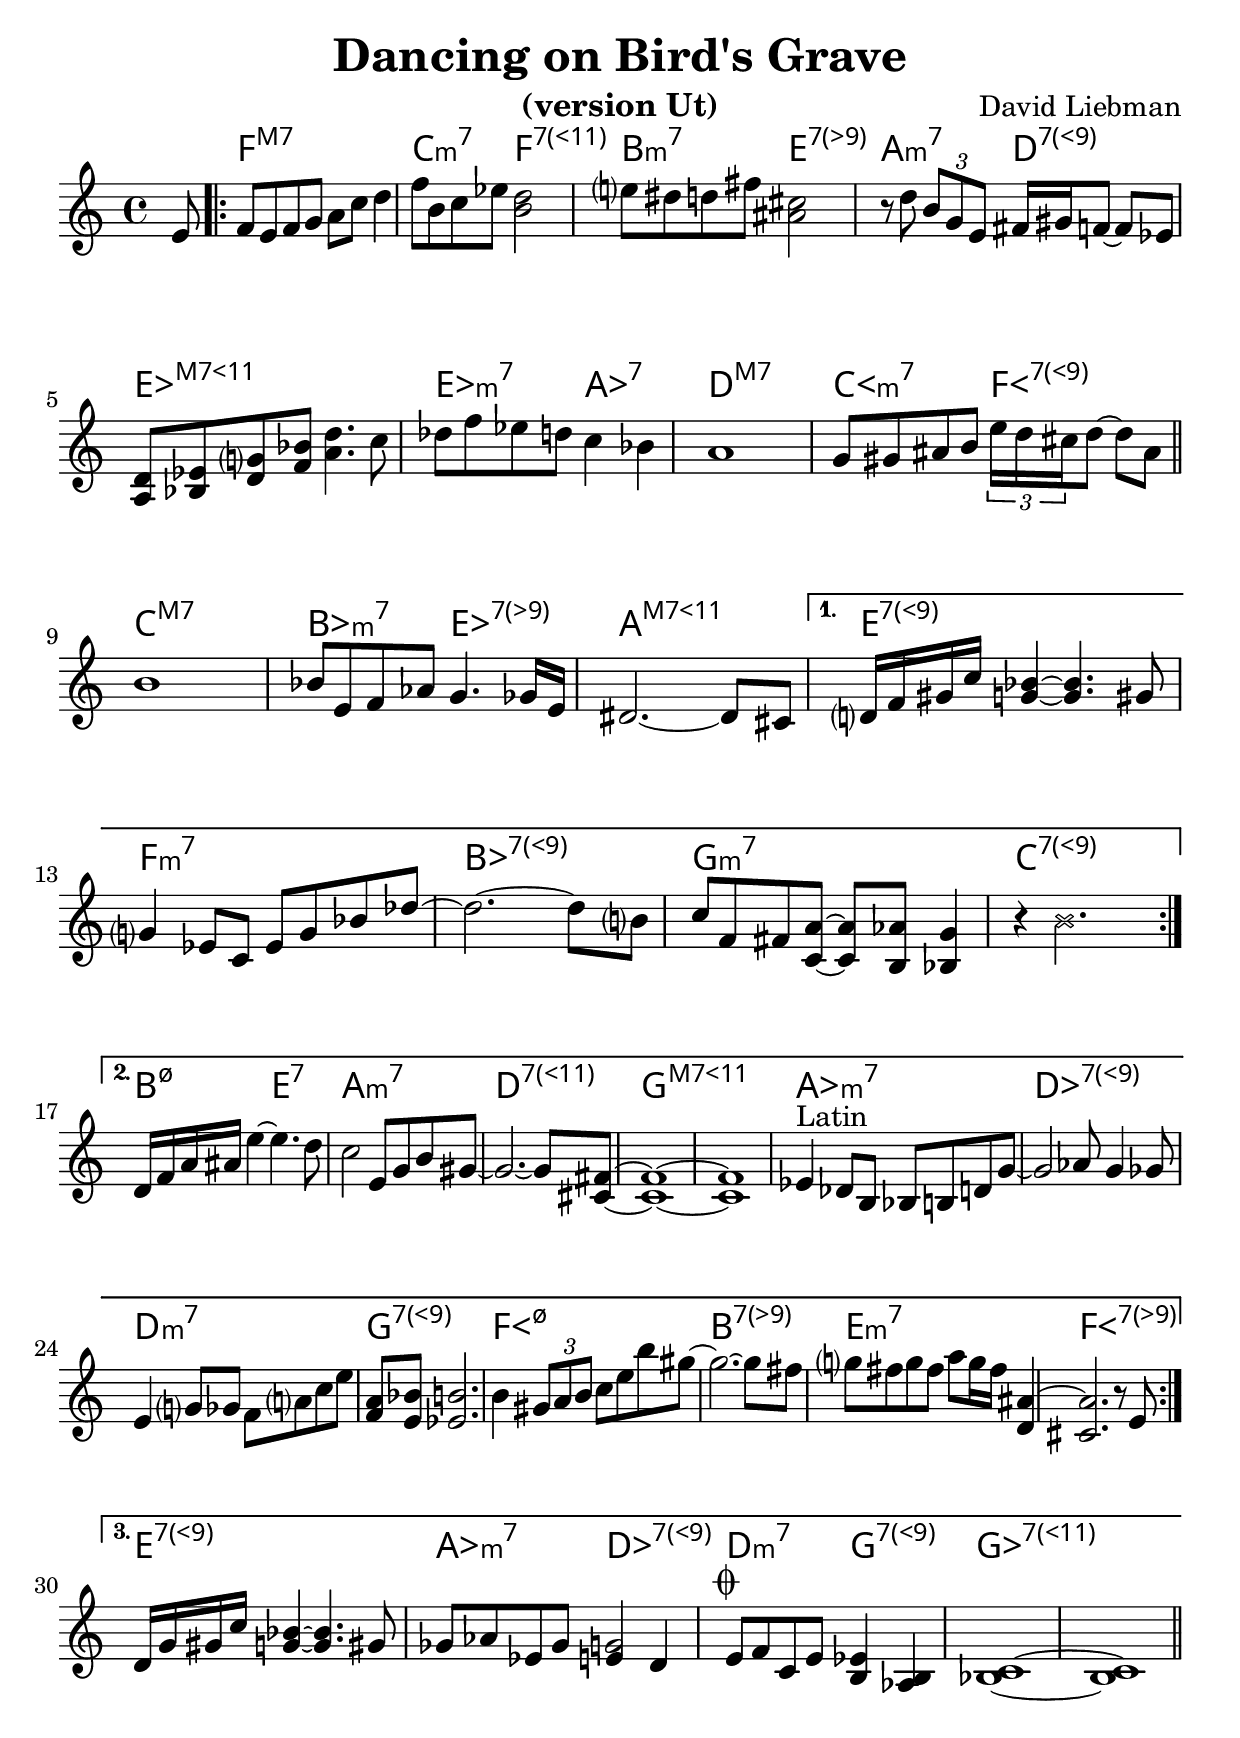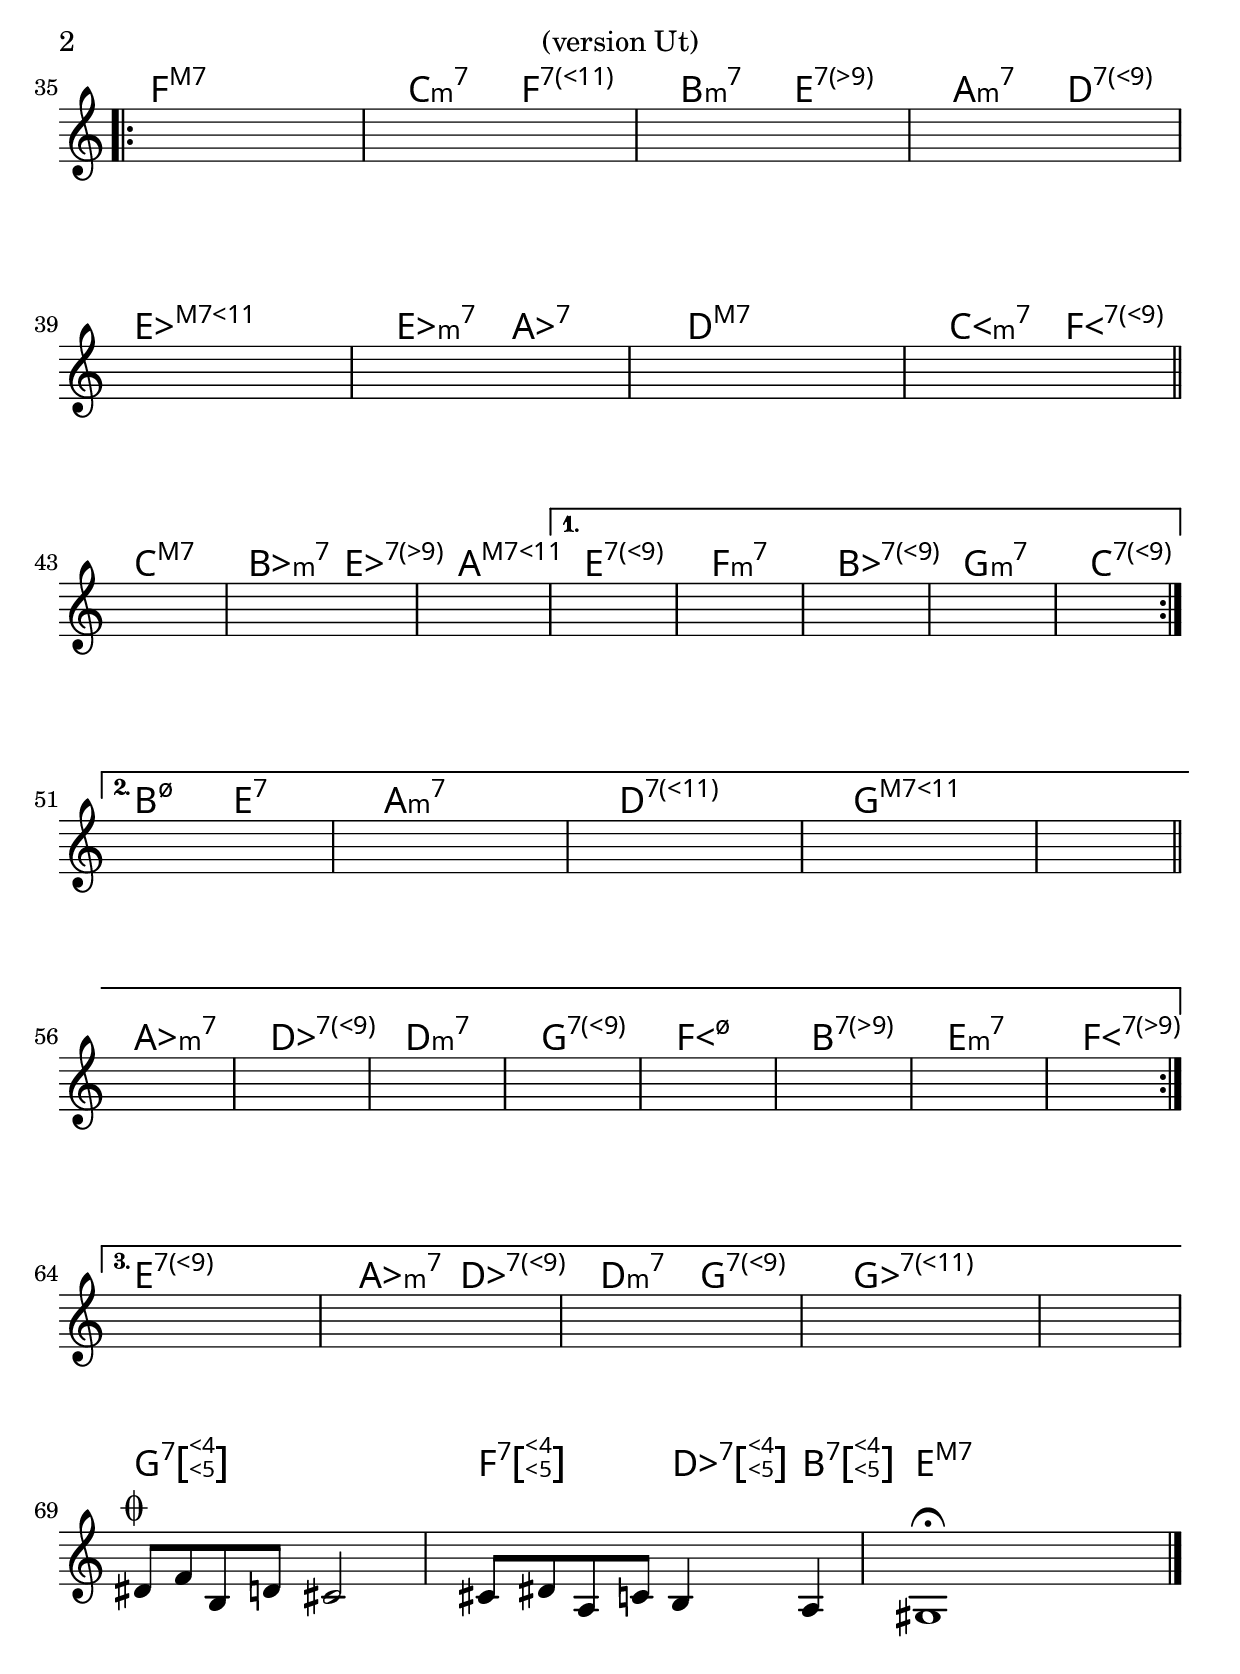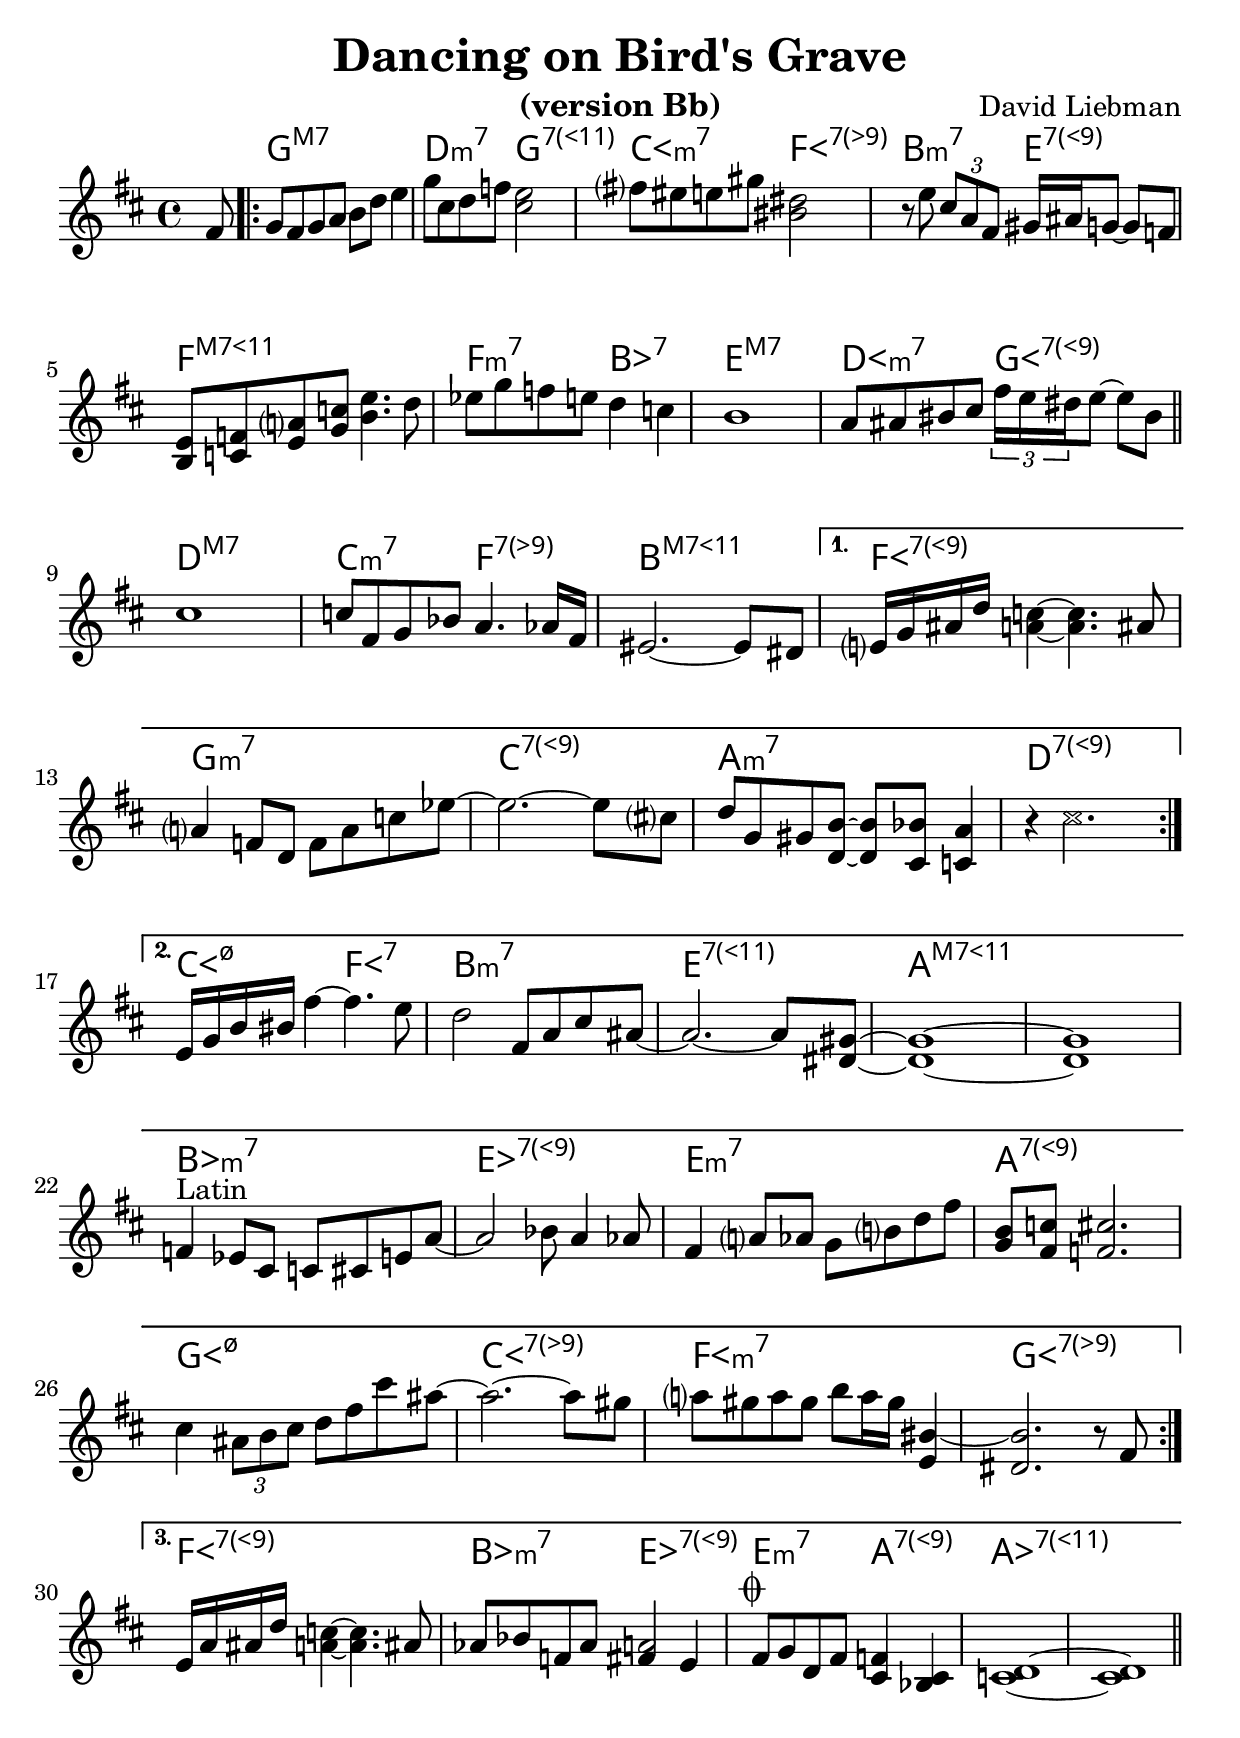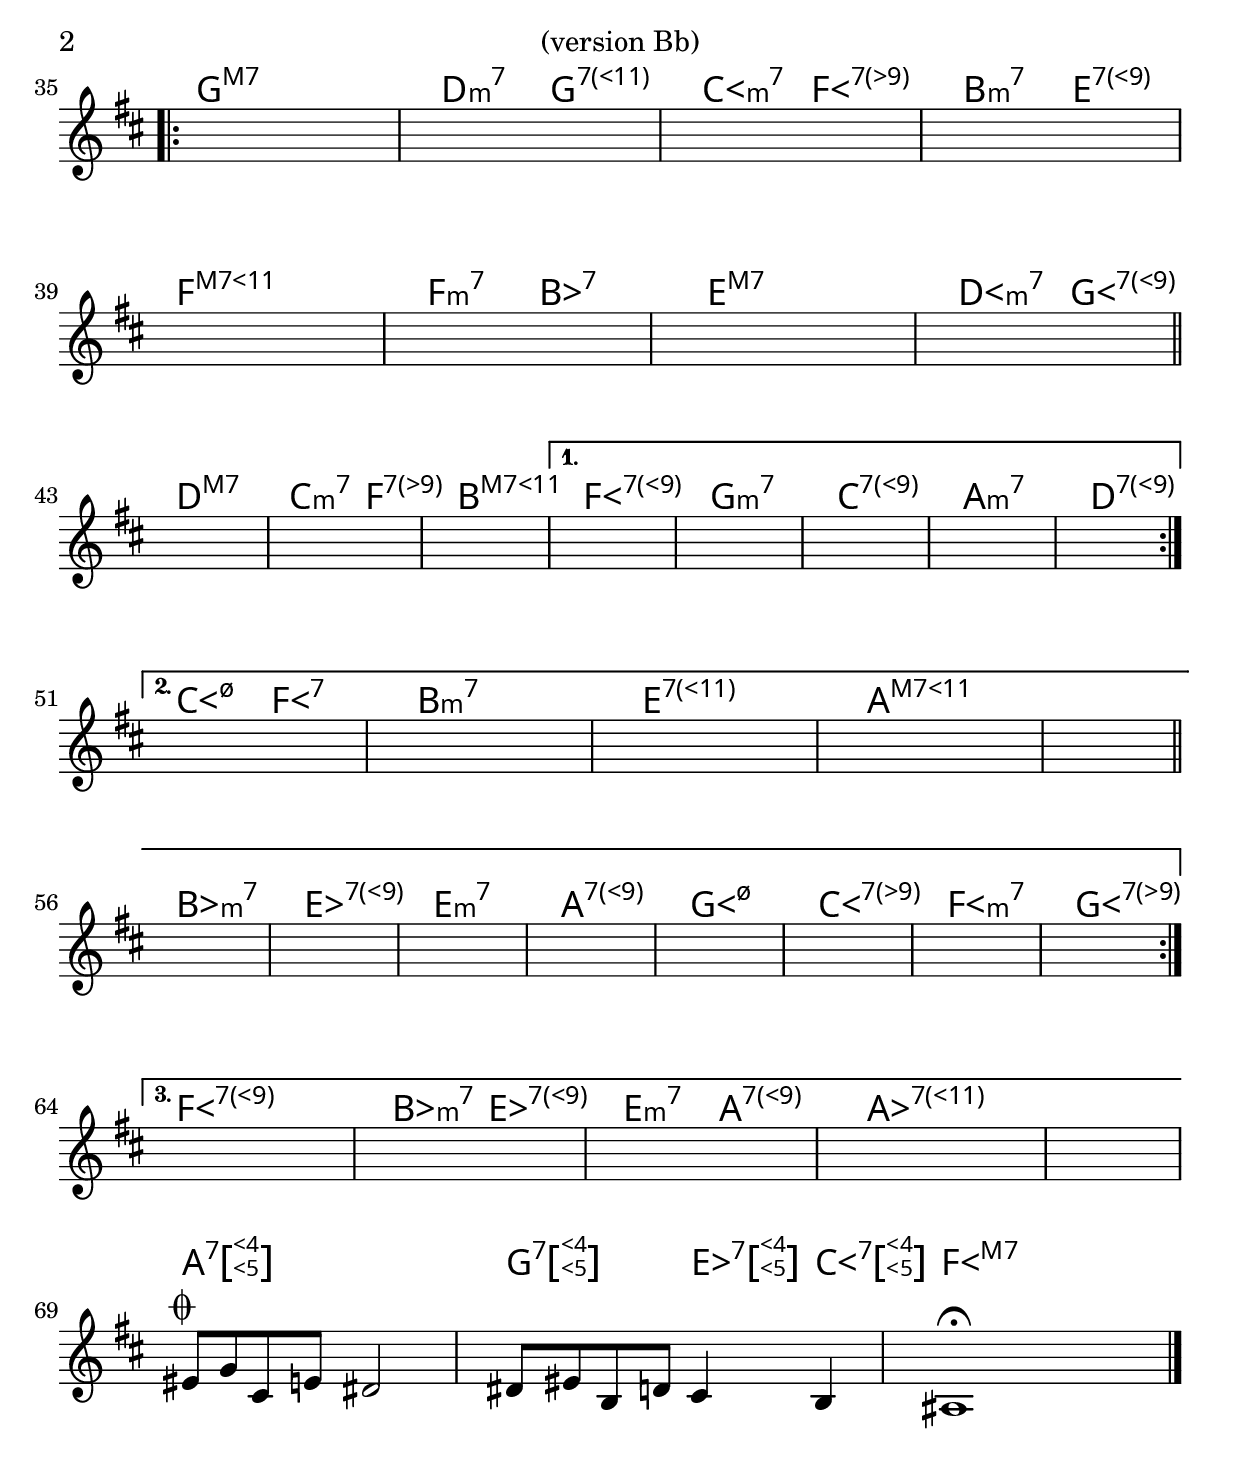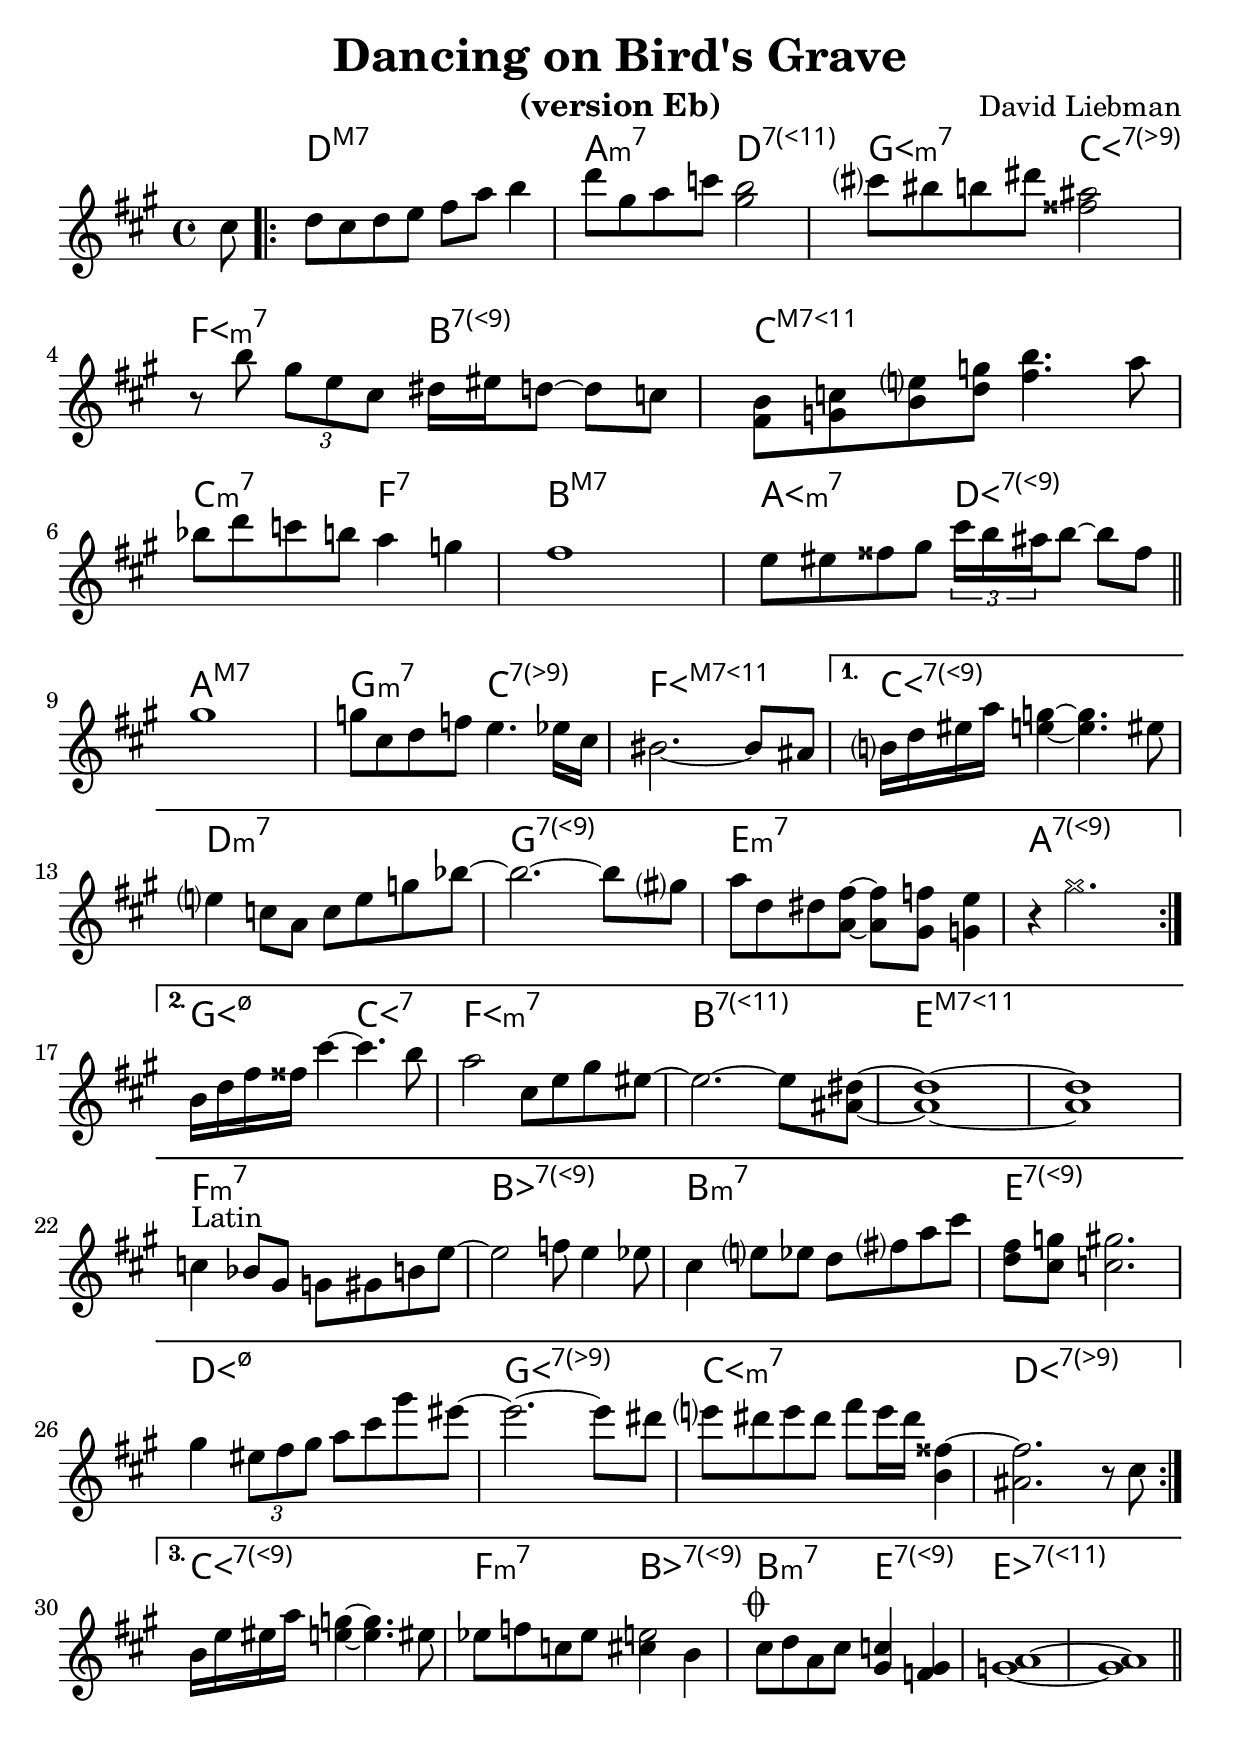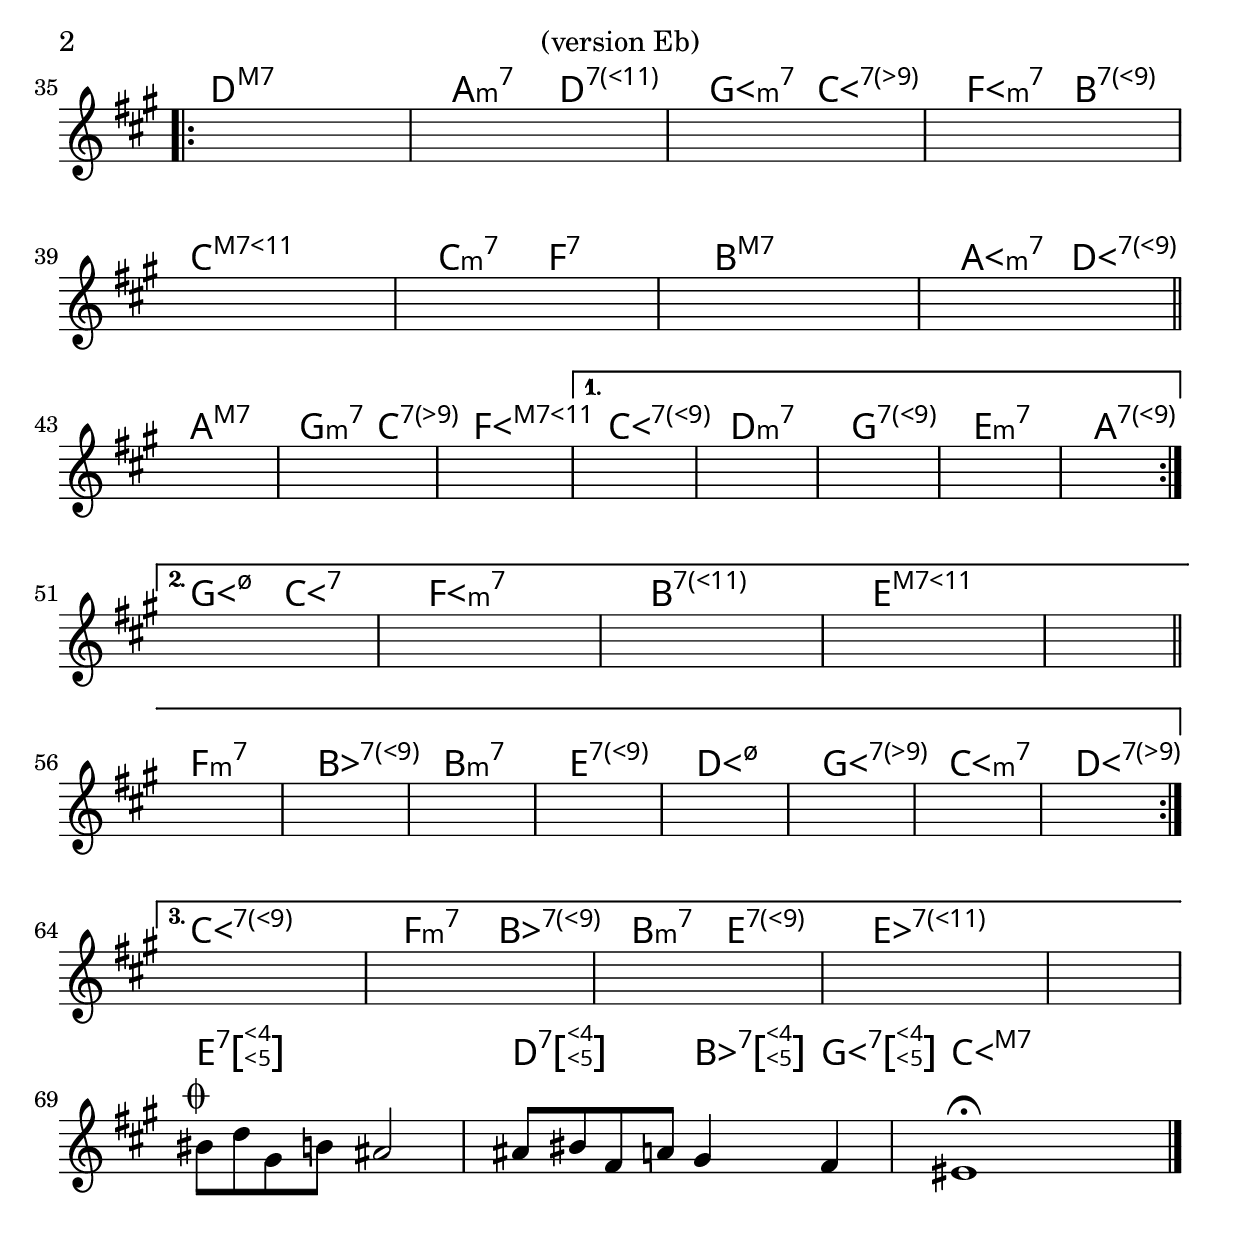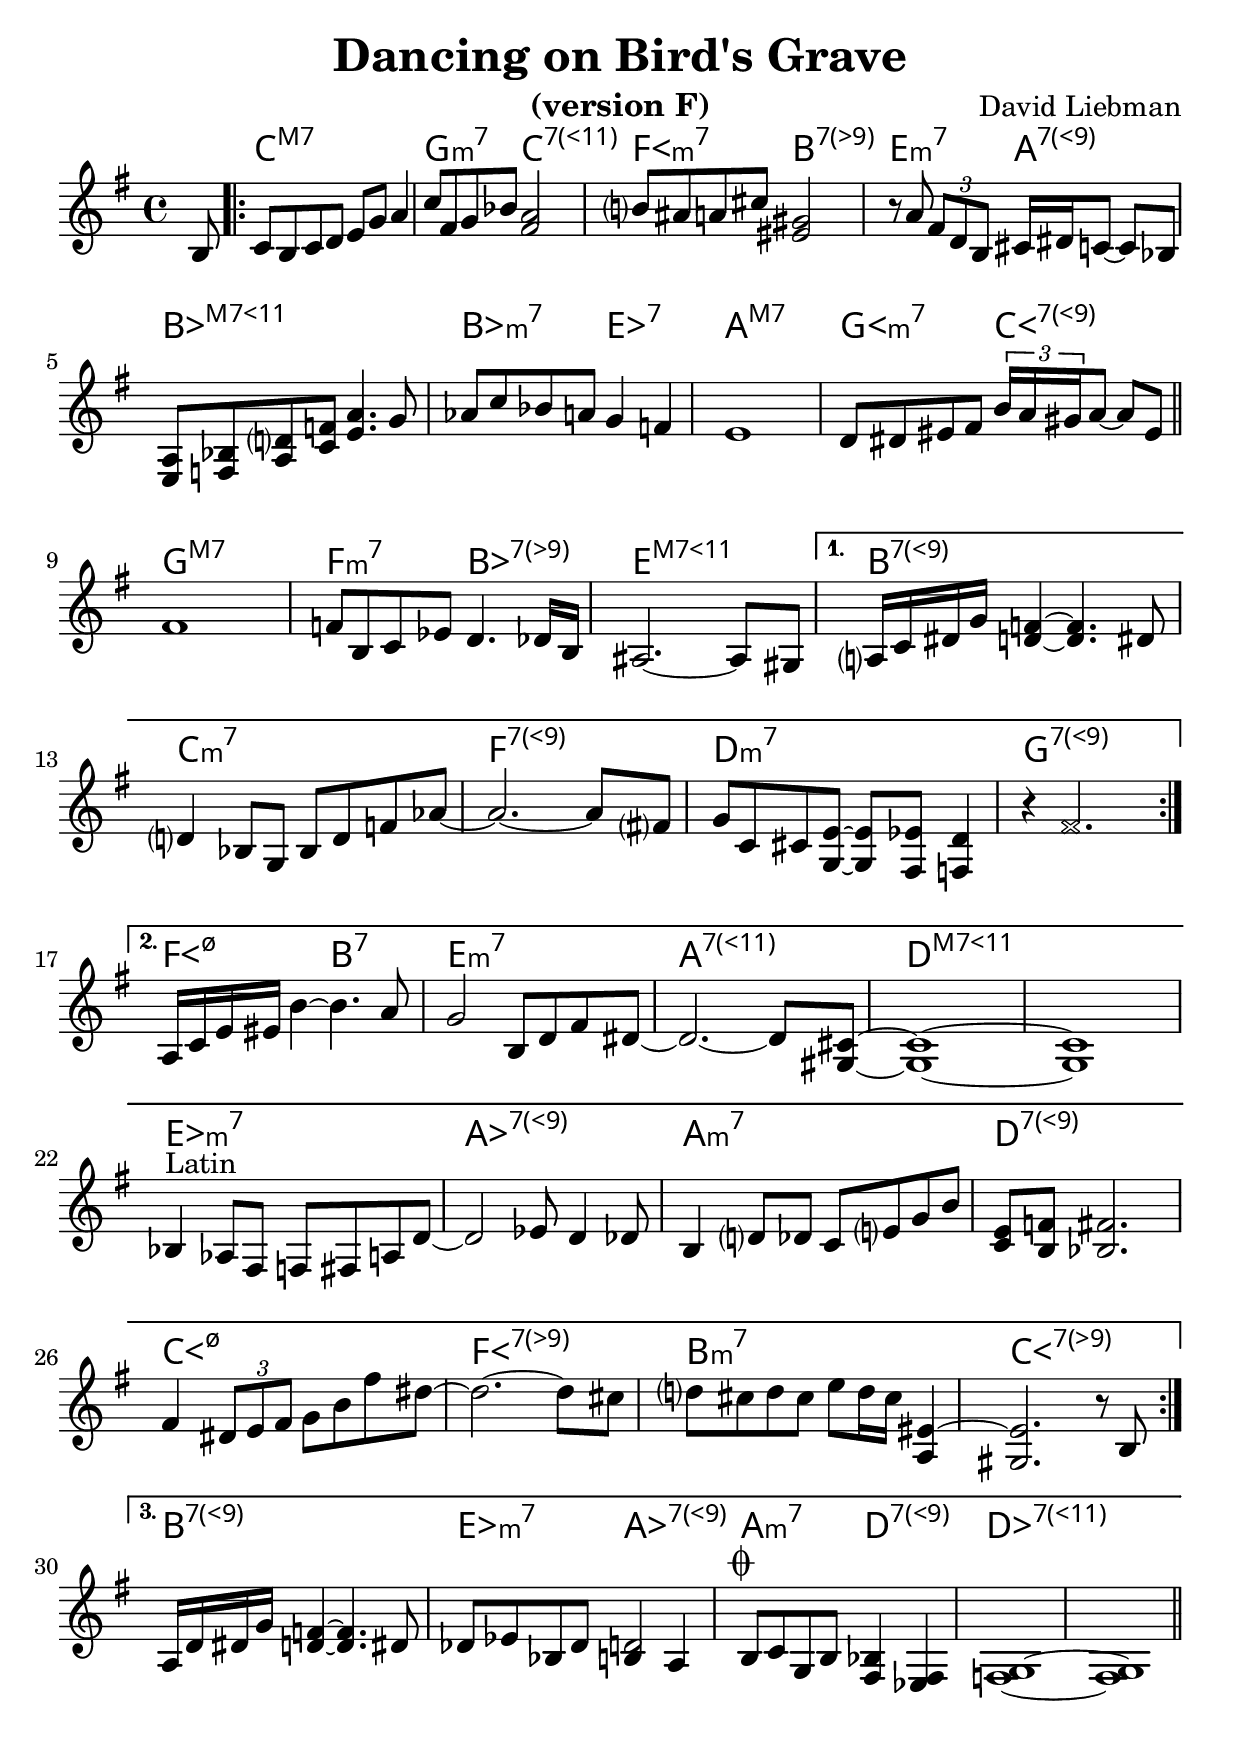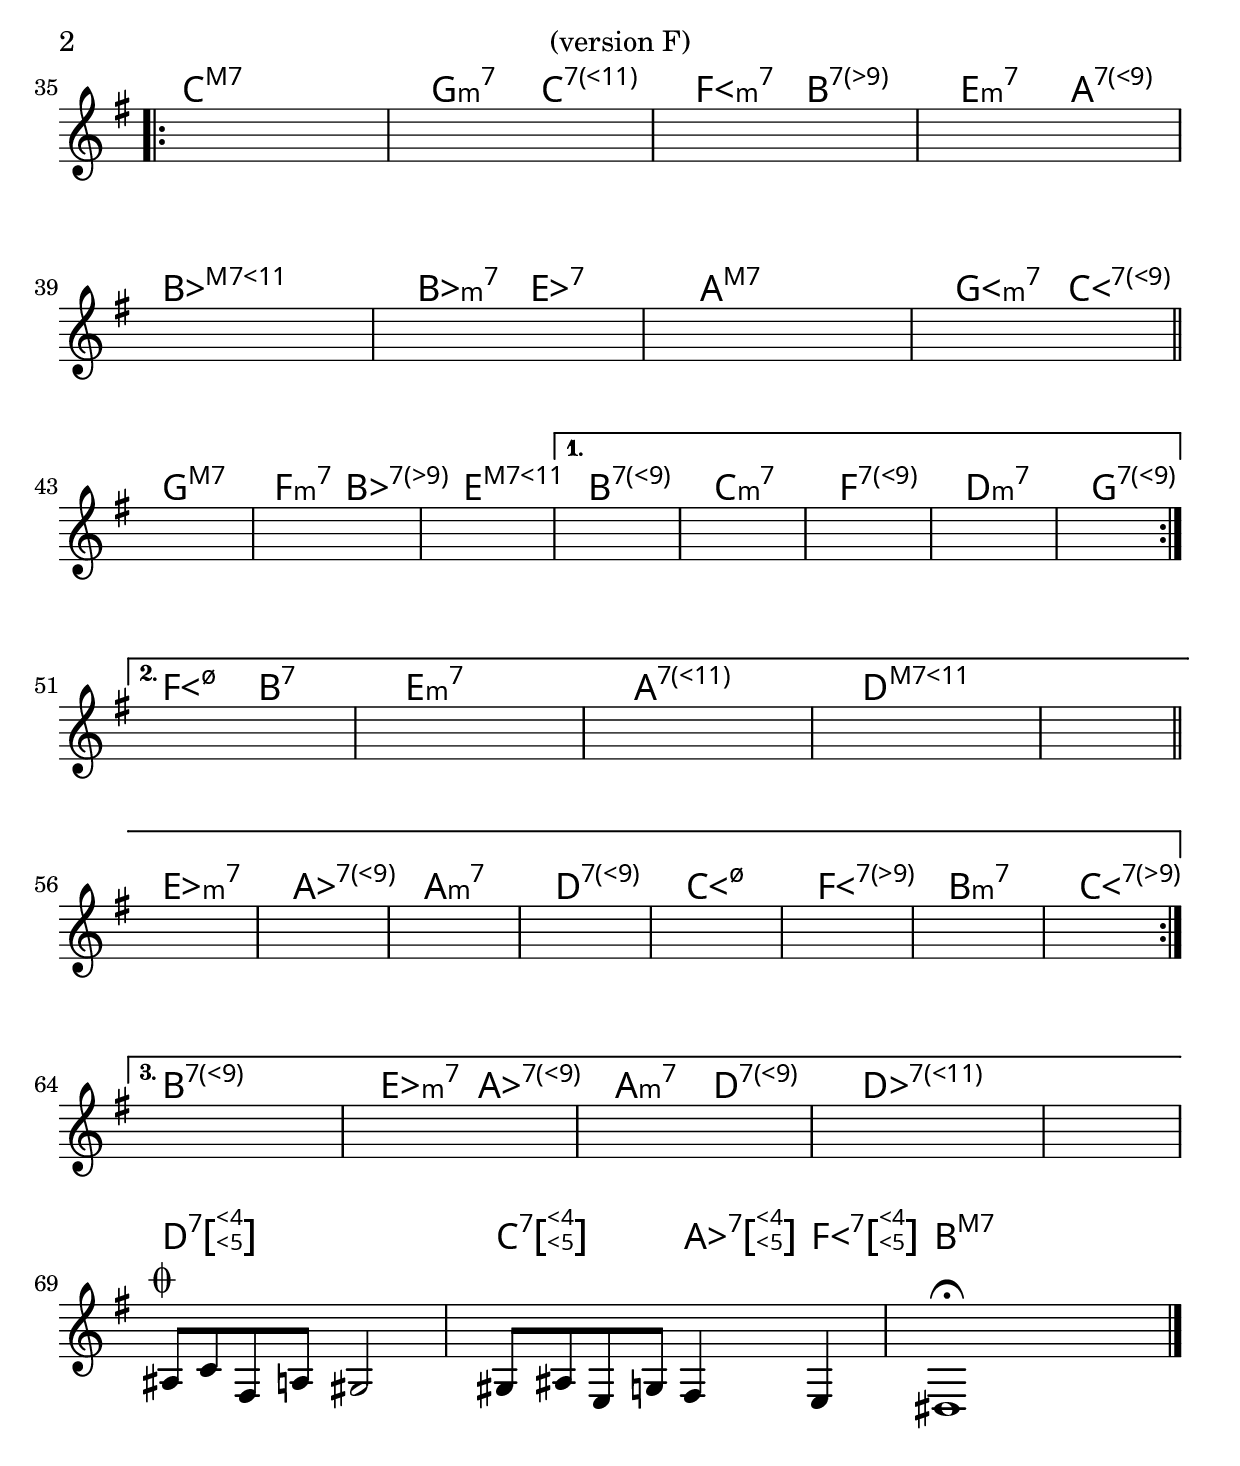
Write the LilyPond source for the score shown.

% Created on Sun Mar 14 14:57:14 CET 2010
\version "2.22.0"

#(set-global-staff-size 25)
#(set-default-paper-size "a4")

\include "utils/AccordsJazzDefs.ly"

\paper { indent = 0\cm} 

\header {
	title = "Dancing on Bird's Grave" 
 	composer = "David Liebman"
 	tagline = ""

}


accords = \chords {
	\partial 8 s8
	\repeat volta 3 {
		f1:maj7 c2:min7 f:7.11+ b:min7 e:7.9-
		a:min7 d:7.9+ ees1:maj7.11+
		ees2:min7 aes:7 d1:maj7 cis2:min7 fis:7.9+
		c1:maj7 bes2:min7 ees:7.9- a1:maj7.11+ 
	}
	\alternative {
		{
			e:7.9+ f:min7 bes:7.9+ g:min7 c:7.9+
		}
		{
			b2:min7.5- e:7 a1:m7 d:7.11+ g:maj7.11+ s
			aes:m7 des:7.9+ d:m7 g:7.9+
			fis:m7.5- b:7.9- e:m7 fis:7.9-
		}
		{
			e:7.9+ aes2:m7 des:7.9+ d:m7 g:7.9+ ges1:7.11+ s
		}
	}
	\repeat volta 3 {
		f1:maj7 c2:min7 f:7.11+ b:min7 e:7.9-
		a:min7 d:7.9+ \break ees1:maj7.11+
		ees2:min7 aes:7 d1:maj7 cis2:min7 fis:7.9+
		c1:maj7 bes2:min7 ees:7.9- a1:maj7.11+ 
	}
	\alternative {
		{
			e:7.9+ f:min7 bes:7.9+ g:min7 c:7.9+
		}
		{
			b2:min7.5- e:7 a1:m7 d:7.11+ g:maj7.11+ s
			aes:m7 des:7.9+ d:m7 g:7.9+
			fis:m7.5- b:7.9- e:m7 fis:7.9-
		}
		{
			e:7.9+ aes2:m7 des:7.9+ d:m7 g:7.9+ ges1:7.11+ s
		}
	}
	g:aug7.4+ f2:aug7.4+ des4:aug7.4+ b:aug7.4+ e:maj7
}

theme = \new Staff {
	\time 4/4
	\override Score.MetronomeMark.stencil = ##f
	%\set Staff.instrumentName = "Bb"
	\set Staff.midiInstrument = "trumpet"
	\transposition bes
	\key c \major
	\tempo 4 = 220 
	\clef treble
	\relative c' {
		\accidentalStyle modern-cautionary
 % Type notes here
\partial 8 e8
	\repeat volta 3 {
	f e f g a c d4
	f8 b, c ees <<{d2}{b}>>
	e8 dis d fis <<{cis2}{ais}>>
	r8 d \tuplet 3/2 {b g e} fis16 gis f8~ f ees
	<<{d ees g bes d4.}{a,8 bes d f a4.}>> c8
	des f ees d c4 bes a1
	g8 gis ais b \tuplet 3/2 {e16 d cis} d8~ d[ ais] \break
	\bar "||" b1 bes8 e, f aes g4. ges16 e
	dis2.~ dis8 cis
	}
	\alternative {
		{
		d16 f gis c <<{bes4~ bes4.}{g4~ g4.}>> gis8
		g4 ees8 c ees g bes des~ des2.~ des8 b
		c f, fis <<{c~ c b bes4}{a'8~ a aes g4}>>
		r4
		\override NoteHead.style = #'cross
		b2.
		\revert NoteHead.style
		\break
		}
		{
		d,16 f a ais e'4~ e4. d8
		c2 e,8 g b gis~ gis2.~ gis8
		<<{fis~ fis1~ fis}{cis8~ cis1~ cis}>>
		ees4^\markup {Latin} des8 b bes b d g~
		g2 aes8 g4 ges8 e4 g8 ges f a c e
		<<{f, e ees2.}{a8 bes b2.}>>
		b4 \tuplet 3/2 {gis8 a b} c e b' gis~
		gis2.~ gis8 fis g fis g fis a g16 fis
		<<{ais,4~ ais2.}{d,4 cis2.}>> r8 e
		\break
		}
		{
			d16 g gis c <<{bes4~ bes4.}{g4~ g4.}>> gis8
			ges aes ees ges <<{g2}{e4 d}>>
			e8^\markup {\musicglyph "scripts.coda" } f c e
			<<{ees4 b c1~ c}{b4 aes bes1~ bes}>> \bar "|."
		}
	}
	\pageBreak
	\repeat volta 3 { \bar ".|:-||"
		\repeat unfold 8 {s1} \bar "||" \break
		\repeat unfold 3 {s}
	}
	\alternative {
		{
			\repeat unfold 5 {s} \break
		}
		{
			\repeat unfold 5 {s} \bar "||" \break
			\repeat unfold 8 {s} \break
		}
		{
			\repeat unfold 5 {s}
	}}
	\break
	dis8^\markup {\musicglyph "scripts.coda" } f b, d cis2 cis8 dis a c b4 a gis1-\fermata
	\bar "|."
	}
}

\include "utils/books.ly"